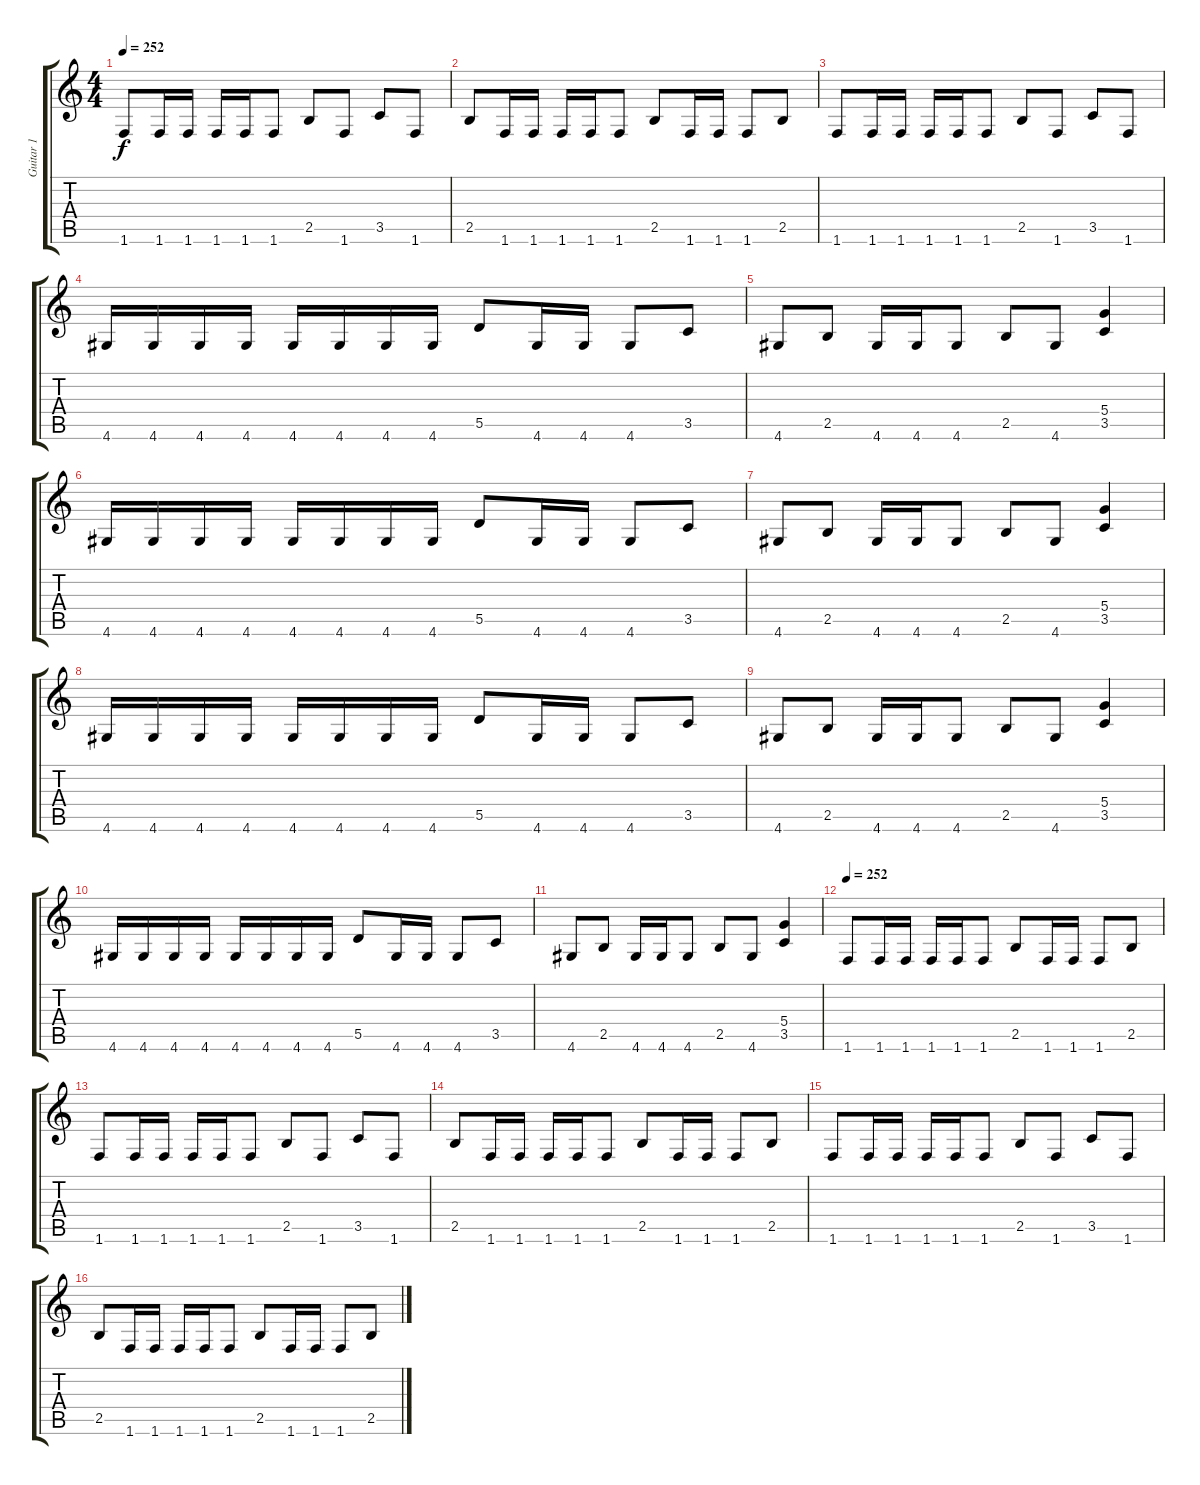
\track ("Guitar 1" "Guitar 1") {instrument distortionguitar}
\staff {score tabs}
\tuning (E4 B3 G3 D3 A2 E2) {hide}
\ts (4 4)
\tempo 252
\clef g2
\ks c
1.6.8{dy f} 1.6.16 1.6.16 1.6.16 1.6.16 1.6.8 2.5.8 1.6.8 3.5.8 1.6.8 |
2.5.8 1.6.16 1.6.16 1.6.16 1.6.16 1.6.8 2.5.8 1.6.16 1.6.16 1.6.8 2.5.8 |
1.6.8 1.6.16 1.6.16 1.6.16 1.6.16 1.6.8 2.5.8 1.6.8 3.5.8 1.6.8 |
4.6.16 4.6.16 4.6.16 4.6.16 4.6.16 4.6.16 4.6.16 4.6.16 5.5.8 4.6.16 4.6.16 4.6.8 3.5.8 |
4.6.8 2.5.8 4.6.16 4.6.16 4.6.8 2.5.8 4.6.8 (5.4 3.5).4 |
4.6.16 4.6.16 4.6.16 4.6.16 4.6.16 4.6.16 4.6.16 4.6.16 5.5.8 4.6.16 4.6.16 4.6.8 3.5.8 |
4.6.8 2.5.8 4.6.16 4.6.16 4.6.8 2.5.8 4.6.8 (5.4 3.5).4 |
4.6.16 4.6.16 4.6.16 4.6.16 4.6.16 4.6.16 4.6.16 4.6.16 5.5.8 4.6.16 4.6.16 4.6.8 3.5.8 |
4.6.8 2.5.8 4.6.16 4.6.16 4.6.8 2.5.8 4.6.8 (5.4 3.5).4 |
4.6.16 4.6.16 4.6.16 4.6.16 4.6.16 4.6.16 4.6.16 4.6.16 5.5.8 4.6.16 4.6.16 4.6.8 3.5.8 |
4.6.8 2.5.8 4.6.16 4.6.16 4.6.8 2.5.8 4.6.8 (5.4 3.5).4 |
\tempo 252
1.6.8 1.6.16 1.6.16 1.6.16 1.6.16 1.6.8 2.5.8 1.6.16 1.6.16 1.6.8 2.5.8 |
1.6.8 1.6.16 1.6.16 1.6.16 1.6.16 1.6.8 2.5.8 1.6.8 3.5.8 1.6.8 |
2.5.8 1.6.16 1.6.16 1.6.16 1.6.16 1.6.8 2.5.8 1.6.16 1.6.16 1.6.8 2.5.8 |
1.6.8 1.6.16 1.6.16 1.6.16 1.6.16 1.6.8 2.5.8 1.6.8 3.5.8 1.6.8 |
2.5.8 1.6.16 1.6.16 1.6.16 1.6.16 1.6.8 2.5.8 1.6.16 1.6.16 1.6.8 2.5.8
